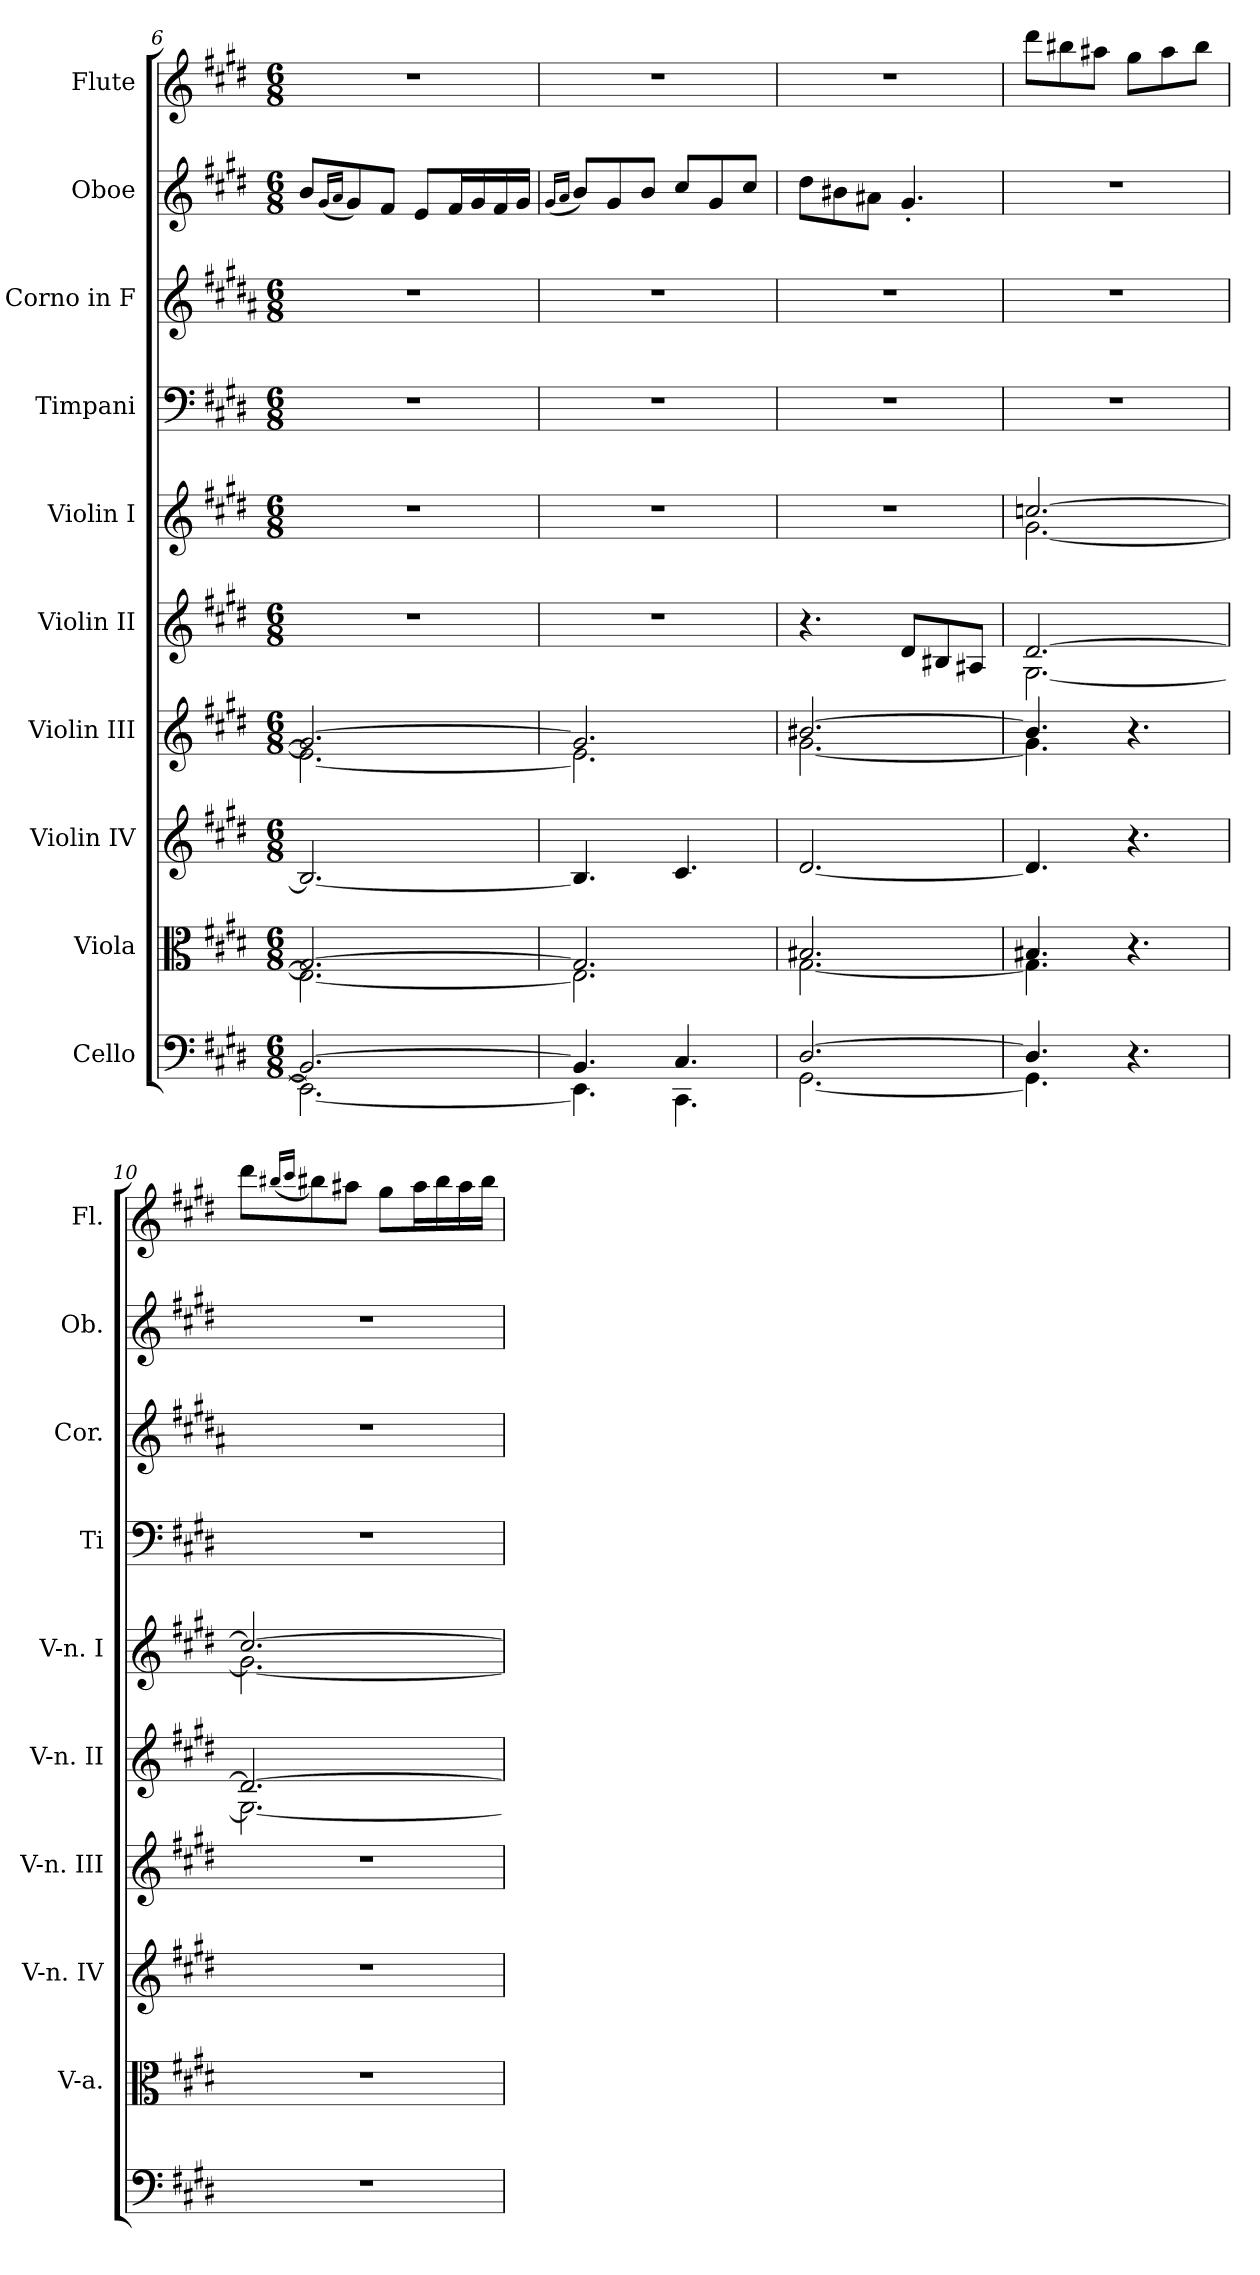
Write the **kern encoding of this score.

**kern	**kern	**kern	**kern	**kern	**kern	**kern	**kern	**kern	**kern
*part10	*part9	*part8	*part7	*part6	*part5	*part4	*part3	*part2	*part1
*staff10	*staff9	*staff8	*staff7	*staff6	*staff5	*staff4	*staff3	*staff2	*staff1
*I"Cello	*I"Viola	*I"Violin IV	*I"Violin III	*I"Violin II	*I"Violin I	*I"Timpani	*I"Corno in F	*I"Oboe	*I"Flute
*	*I'V-a.	*I'V-n. IV	*I'V-n. III	*I'V-n. II	*I'V-n. I	*I'Ti	*I'Cor.	*I'Ob.	*I'Fl.
*clefF4	*clefC3	*clefG2	*clefG2	*clefG2	*clefG2	*clefF4	*clefG2	*clefG2	*clefG2
*	*	*	*	*	*	*	*ITrd4c7	*	*
*k[f#c#g#d#]	*k[f#c#g#d#]	*k[f#c#g#d#]	*k[f#c#g#d#]	*k[f#c#g#d#]	*k[f#c#g#d#]	*k[f#c#g#d#]	*k[f#c#g#d#]	*k[f#c#g#d#]	*k[f#c#g#d#]
*M6/8	*M6/8	*M6/8	*M6/8	*M6/8	*M6/8	*M6/8	*M6/8	*M6/8	*M6/8
=6	=6	=6	=6	=6	=6	=6	=6	=6	=6
*^	*^	*	*^	*	*	*	*	*	*
2.BB/_	2.EE\_	2.G#/_	2.E\_	2.B/_	2.g#/_	2.e\_	2.r	2.r	2.r	2.r	8b/L	2.r
.	.	.	.	.	.	.	.	.	.	.	(16qg#/LL	.
.	.	.	.	.	.	.	.	.	.	.	16qa/JJ	.
.	.	.	.	.	.	.	.	.	.	.	8g#/)	.
.	.	.	.	.	.	.	.	.	.	.	8f#/J	.
.	.	.	.	.	.	.	.	.	.	.	8e/L	.
.	.	.	.	.	.	.	.	.	.	.	16f#/L	.
.	.	.	.	.	.	.	.	.	.	.	16g#/	.
.	.	.	.	.	.	.	.	.	.	.	16f#/	.
.	.	.	.	.	.	.	.	.	.	.	16g#/JJ	.
=7	=7	=7	=7	=7	=7	=7	=7	=7	=7	=7	=7	=7
.	.	.	.	.	.	.	.	.	.	.	(16qg#/LL	.
.	.	.	.	.	.	.	.	.	.	.	16qa/JJ	.
4.BB/]	4.EE\]	2.G#/]	2.E\]	4.B/]	2.g#/]	2.e\]	2.r	2.r	2.r	2.r	8b/L)	2.r
.	.	.	.	.	.	.	.	.	.	.	8g#/	.
.	.	.	.	.	.	.	.	.	.	.	8b/J	.
4.C#/	4.CC#\	.	.	4.c#/	.	.	.	.	.	.	8cc#/L	.
.	.	.	.	.	.	.	.	.	.	.	8g#/	.
.	.	.	.	.	.	.	.	.	.	.	8cc#/J	.
!!LO:LB:g=z
=8	=8	=8	=8	=8	=8	=8	=8	=8	=8	=8	=8	=8
[2.D#/	[2.GG#\	2.B#X/	[2.G#\	[2.d#/	[2.b#X/	[2.g#\	4.r	2.r	2.r	2.r	8dd#\L	2.r
.	.	.	.	.	.	.	.	.	.	.	8b#X\	.
.	.	.	.	.	.	.	.	.	.	.	8a#X\J	.
.	.	.	.	.	.	.	8d#/L	.	.	.	4.g#'/	.
.	.	.	.	.	.	.	8B#X/	.	.	.	.	.
.	.	.	.	.	.	.	8A#X/J	.	.	.	.	.
=9	=9	=9	=9	=9	=9	=9	=9	=9	=9	=9	=9	=9
*	*	*	*	*	*	*	*^	*^	*	*	*	*
4.D#/]	4.GG#\]	4.B#X/	4.G#\]	4.d#/]	4.b#/]	4.g#\]	[2.d#/	[2.G#\	[2.ccn/	[2.g#\	2.r	2.r	2.r	8ddd#\L
.	.	.	.	.	.	.	.	.	.	.	.	.	.	8bb#X\
.	.	.	.	.	.	.	.	.	.	.	.	.	.	8aa#X\J
4.r	4.ryy	4.r	4.ryy	4.r	4.r	4.ryy	.	.	.	.	.	.	.	8gg#\L
.	.	.	.	.	.	.	.	.	.	.	.	.	.	8aa#\
.	.	.	.	.	.	.	.	.	.	.	.	.	.	8bb#\J
*v	*v	*	*	*	*v	*v	*	*	*	*	*	*	*	*
*	*v	*v	*	*	*	*	*	*	*	*	*	*
!!LO:PB:g=z
=10	=10	=10	=10	=10	=10	=10	=10	=10	=10	=10	=10
2.r	2.r	2.r	2.r	2.d#/_	2.G#\_	2.cc/_	2.g#\_	2.r	2.r	2.r	8ddd#\L
.	.	.	.	.	.	.	.	.	.	.	(16qbb#X/LL
.	.	.	.	.	.	.	.	.	.	.	16qccc#/JJ
.	.	.	.	.	.	.	.	.	.	.	8bb#\)
.	.	.	.	.	.	.	.	.	.	.	8aa#X\J
.	.	.	.	.	.	.	.	.	.	.	8gg#\L
.	.	.	.	.	.	.	.	.	.	.	16aa#\L
.	.	.	.	.	.	.	.	.	.	.	16bb#\
.	.	.	.	.	.	.	.	.	.	.	16aa#\
.	.	.	.	.	.	.	.	.	.	.	16bb#\JJ
*	*	*	*	*v	*v	*	*	*	*	*	*
*	*	*	*	*	*v	*v	*	*	*	*
=	=	=	=	=	=	=	=	=	=
*-	*-	*-	*-	*-	*-	*-	*-	*-	*-
